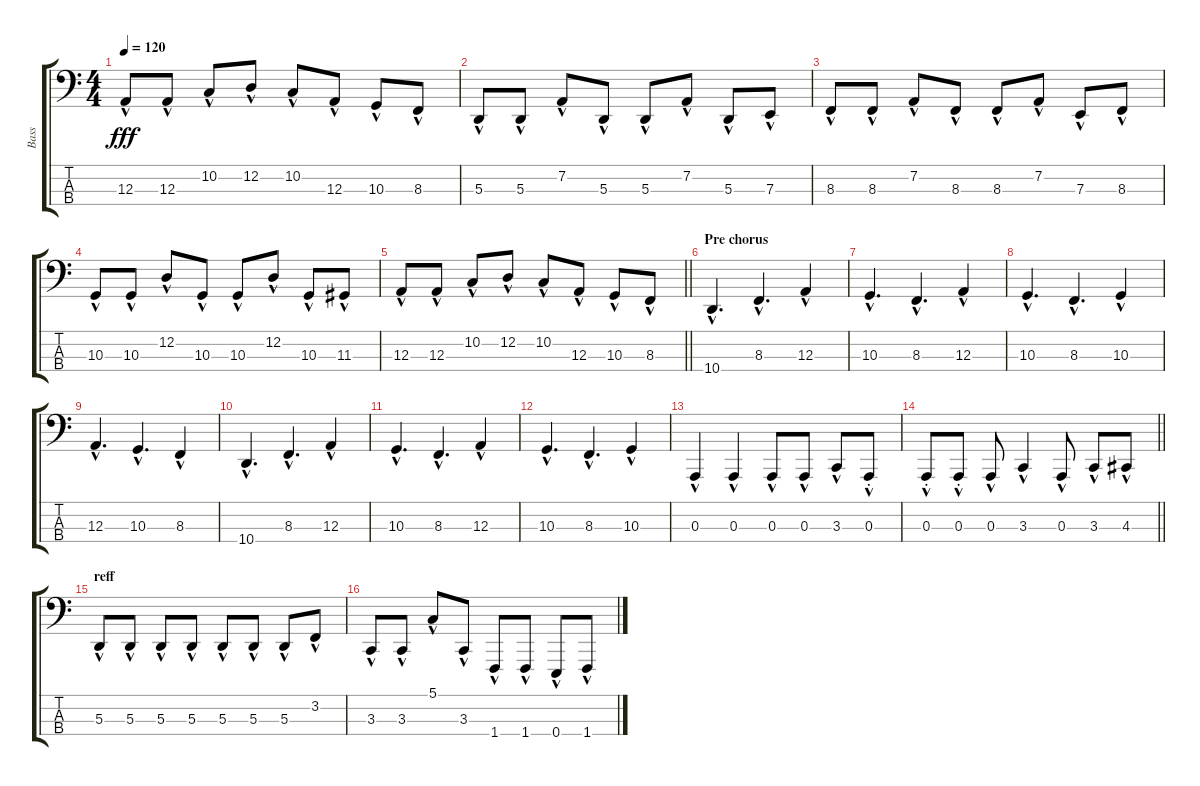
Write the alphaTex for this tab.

\track ("Bass" "Bass") {instrument lead8bassandlead}
\staff {score tabs}
\tuning (G2 D2 A1 E1) {hide}
\ts (4 4)
\tempo 120
\clef f4
\ks c
12.3{hac}.8{dy fff} 12.3{hac}.8 10.2{hac}.8 12.2{hac}.8 10.2{hac}.8 12.3{hac}.8 10.3{hac}.8 8.3{hac}.8 |
5.3{hac}.8 5.3{hac}.8 7.2{hac}.8 5.3{hac}.8 5.3{hac}.8 7.2{hac}.8 5.3{hac}.8 7.3{hac}.8 |
8.3{hac}.8 8.3{hac}.8 7.2{hac}.8 8.3{hac}.8 8.3{hac}.8 7.2{hac}.8 7.3{hac}.8 8.3{hac}.8 |
10.3{hac}.8 10.3{hac}.8 12.2{hac}.8 10.3{hac}.8 10.3{hac}.8 12.2{hac}.8 10.3{hac}.8 11.3{hac}.8 |
\barLineRight lightlight
12.3{hac}.8 12.3{hac}.8 10.2{hac}.8 12.2{hac}.8 10.2{hac}.8 12.3{hac}.8 10.3{hac}.8 8.3{hac}.8 |
\section ("" "Pre chorus")
10.4{hac}.4{d} 8.3{hac}.4{d} 12.3{hac}.4 |
10.3{hac}.4{d} 8.3{hac}.4{d} 12.3{hac}.4 |
10.3{hac}.4{d} 8.3{hac}.4{d} 10.3{hac}.4 |
12.3{hac}.4{d} 10.3{hac}.4{d} 8.3{hac}.4 |
10.4{hac}.4{d} 8.3{hac}.4{d} 12.3{hac}.4 |
10.3{hac}.4{d} 8.3{hac}.4{d} 12.3{hac}.4 |
10.3{hac}.4{d} 8.3{hac}.4{d} 10.3{hac}.4 |
0.3{hac}.4 0.3{hac}.4 0.3{hac}.8 0.3{hac}.8 3.3{hac}.8 0.3{hac st}.8 |
\barLineRight lightlight
0.3{hac st}.8 0.3{hac st}.8 0.3{hac}.8 3.3{hac}.4 0.3{hac}.8 3.3{hac}.8 4.3{hac}.8 |
\section ("" "reff")
5.3{hac}.8 5.3{hac}.8 5.3{hac}.8 5.3{hac}.8 5.3{hac}.8 5.3{hac}.8 5.3{hac}.8 3.2{hac}.8 |
3.3{hac}.8 3.3{hac}.8 5.1{hac}.8 3.3{hac}.8 1.4{hac}.8 1.4{hac}.8 0.4{hac}.8 1.4{hac}.8
